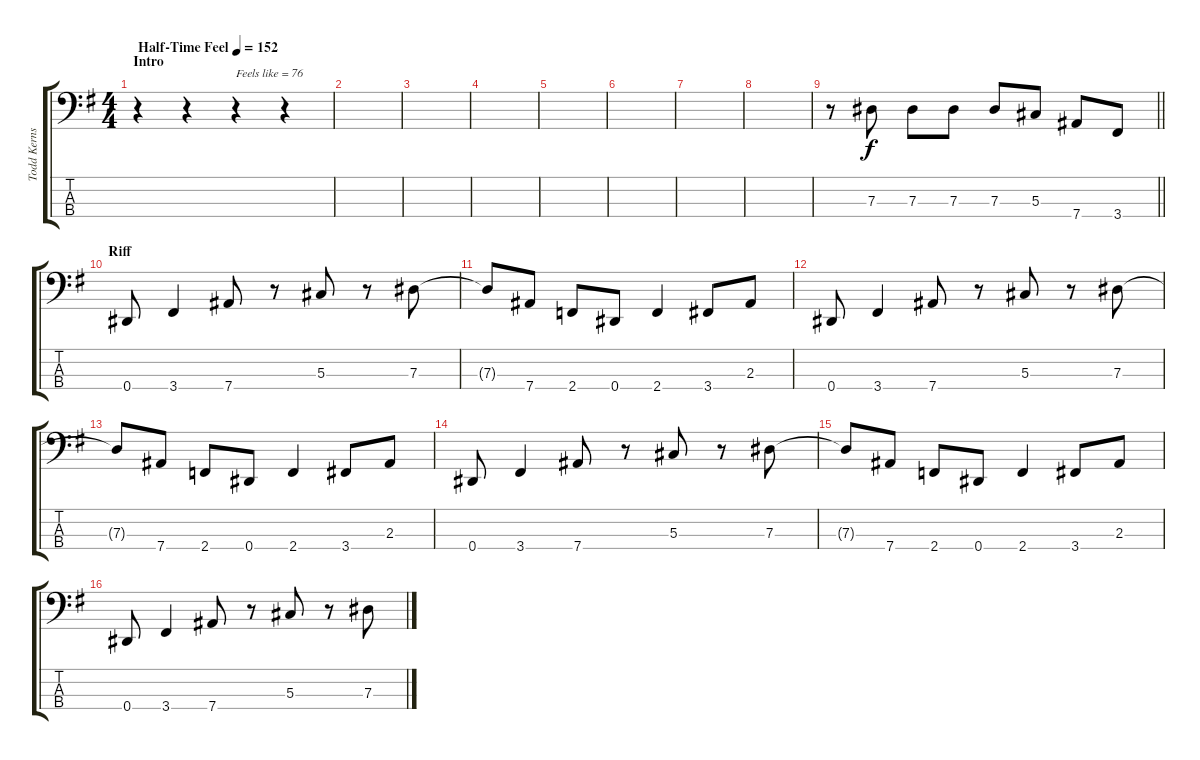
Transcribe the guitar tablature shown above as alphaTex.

\track ("Todd Kerns" "Todd Kerns") {instrument electricbasspick}
\staff {score tabs}
\tuning (Gb2 Db2 Ab1 Eb1) {hide}
\ts (4 4)
\section ("" "Intro")
\tempo (152 "Half-Time Feel")
\clef f4
\ks eminor
r.4{dy f instrument electricbasspick} r.4 r.4{txt "Feels like = 76"} r.4 |
|
|
|
|
|
|
|
\barLineRight lightlight
r.8 7.3.8 7.3.8 7.3.8 7.3.8 5.3.8 7.4.8 3.4.8 |
\section ("" "Riff")
0.4.8 3.4.4 7.4.8 r.8 5.3.8 r.8 7.3.8 |
7.3{t}.8 7.4.8 2.4.8 0.4.8 2.4.4 3.4.8 2.3.8 |
0.4.8 3.4.4 7.4.8 r.8 5.3.8 r.8 7.3.8 |
7.3{t}.8 7.4.8 2.4.8 0.4.8 2.4.4 3.4.8 2.3.8 |
0.4.8 3.4.4 7.4.8 r.8 5.3.8 r.8 7.3.8 |
7.3{t}.8 7.4.8 2.4.8 0.4.8 2.4.4 3.4.8 2.3.8 |
0.4.8 3.4.4 7.4.8 r.8 5.3.8 r.8 7.3.8
